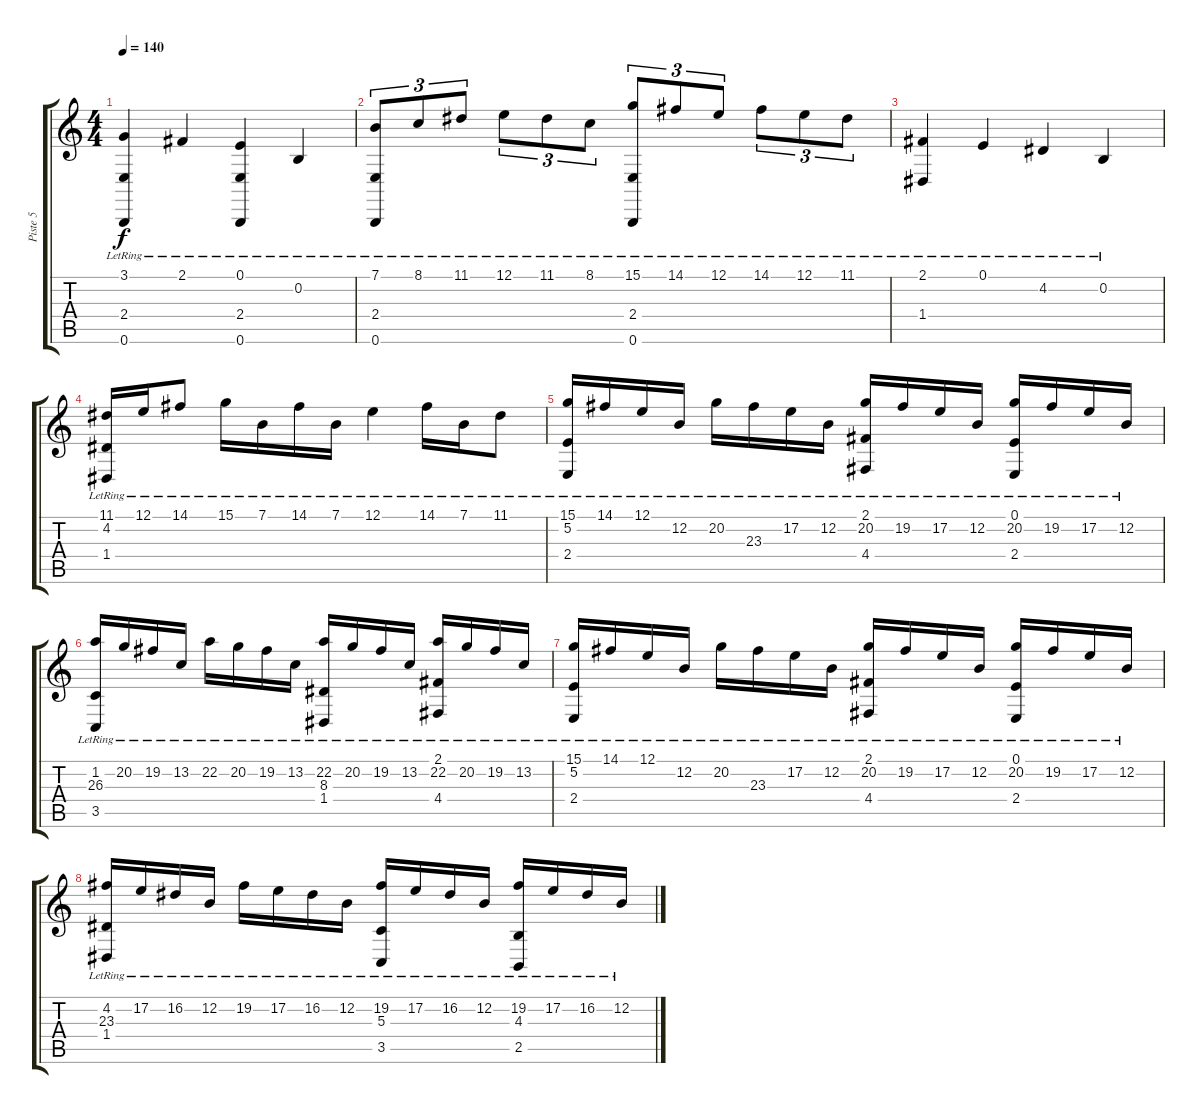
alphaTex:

\track ("Piste 5" "Piste 5") {instrument acousticgrandpiano}
\staff {score tabs}
\tuning (E4 B3 G3 D3 A2 B1) {hide}
\ts (4 4)
\tempo 140
\clef g2
\ks c
(3.1{lr} 2.4{lr} 0.6{lr}).4{dy f} 2.1{lr}.4 (0.1{lr} 2.4 0.6).4 0.2{lr}.4 |
(7.1{lr} 2.4{lr} 0.6{lr}).8{tu (3 2)} 8.1{lr}.8{tu (3 2)} 11.1{lr}.8{tu (3 2)} 12.1{lr}.8{tu (3 2)} 11.1{lr}.8{tu (3 2)} 8.1{lr}.8{tu (3 2)} (15.1{lr} 2.4{lr} 0.6{lr}).8{tu (3 2)} 14.1{lr}.8{tu (3 2)} 12.1{lr}.8{tu (3 2)} 14.1{lr}.8{tu (3 2)} 12.1{lr}.8{tu (3 2)} 11.1{lr}.8{tu (3 2)} |
(2.1{lr} 1.4{lr}).4 0.1{lr}.4 4.2{lr}.4 0.2{lr}.4 |
(11.1{lr} 4.2{lr} 1.4{lr}).16 12.1{lr}.16 14.1{lr}.8 15.1{lr}.16 7.1{lr}.16 14.1{lr}.16 7.1{lr}.16 12.1{lr}.4 14.1{lr}.16 7.1{lr}.16 11.1{lr}.8 |
(15.1{lr} 5.2{lr} 2.4{lr}).16 14.1{lr}.16 12.1{lr}.16 12.2{lr}.16 20.2{lr}.16 23.3{lr}.16 17.2{lr}.16 12.2{lr}.16 (2.1{lr} 20.2{lr} 4.4{lr}).16 19.2{lr}.16 17.2{lr}.16 12.2{lr}.16 (0.1{lr} 20.2{lr} 2.4{lr}).16 19.2{lr}.16 17.2{lr}.16 12.2{lr}.16 |
(1.2{lr} 26.3{lr} 3.5{lr}).16 20.2{lr}.16 19.2{lr}.16 13.2{lr}.16 22.2{lr}.16 20.2{lr}.16 19.2{lr}.16 13.2{lr}.16 (22.2{lr} 8.3{lr} 1.4{lr}).16 20.2{lr}.16 19.2{lr}.16 13.2{lr}.16 (2.1{lr} 22.2{lr} 4.4{lr}).16 20.2{lr}.16 19.2{lr}.16 13.2{lr}.16 |
(15.1{lr} 5.2{lr} 2.4{lr}).16 14.1{lr}.16 12.1{lr}.16 12.2{lr}.16 20.2{lr}.16 23.3{lr}.16 17.2{lr}.16 12.2{lr}.16 (2.1{lr} 20.2{lr} 4.4{lr}).16 19.2{lr}.16 17.2{lr}.16 12.2{lr}.16 (0.1{lr} 20.2{lr} 2.4{lr}).16 19.2{lr}.16 17.2{lr}.16 12.2{lr}.16 |
(4.2{lr} 23.3{lr} 1.4{lr}).16 17.2{lr}.16 16.2{lr}.16 12.2{lr}.16 19.2{lr}.16 17.2{lr}.16 16.2{lr}.16 12.2{lr}.16 (19.2{lr} 5.3{lr} 3.5{lr}).16 17.2{lr}.16 16.2{lr}.16 12.2{lr}.16 (19.2{lr} 4.3{lr} 2.5{lr}).16 17.2{lr}.16 16.2{lr}.16 12.2{lr}.16
